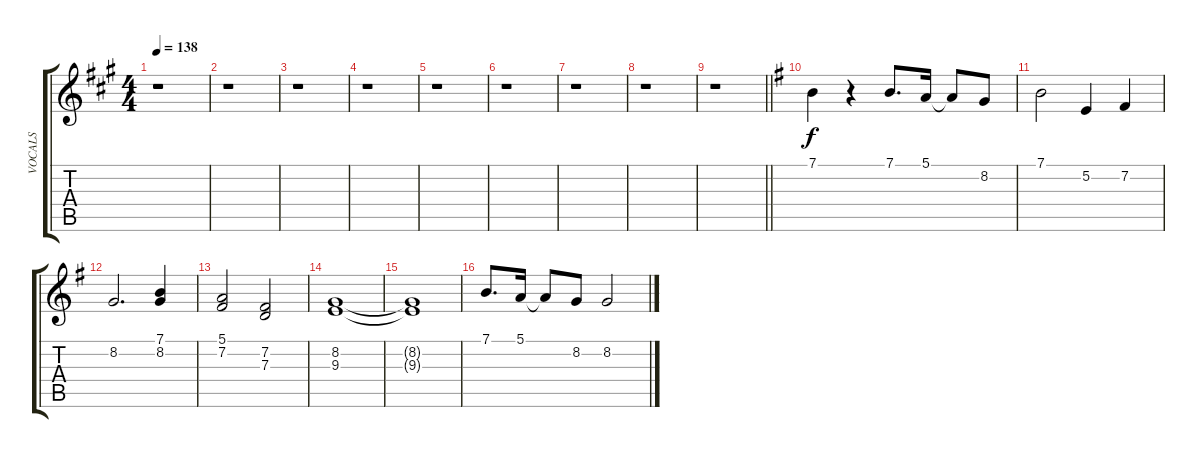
\track ("VOCALS" "VOCALS") {instrument stringensemble1}
\staff {score tabs}
\tuning (E4 B3 G3 D3 A2 E2) {hide}
\ts (4 4)
\tempo 138
\clef g2
\ks f#minor
r.1{dy f} |
r.1 |
r.1 |
r.1 |
r.1 |
r.1 |
r.1 |
r.1 |
\barLineRight lightlight
r.1 |
\ks eminor
7.1.4 r.4 7.1.8{d} 5.1.16 5.1{t}.8 8.2.8 |
7.1.2 5.2.4 7.2.4 |
8.2.2{d} (7.1 8.2).4 |
(5.1 7.2).2 (7.2 7.3).2 |
(8.2 9.3).1 |
(8.2{t} 9.3{t}).1 |
7.1.8{d} 5.1.16 5.1{t}.8 8.2.8 8.2.2
